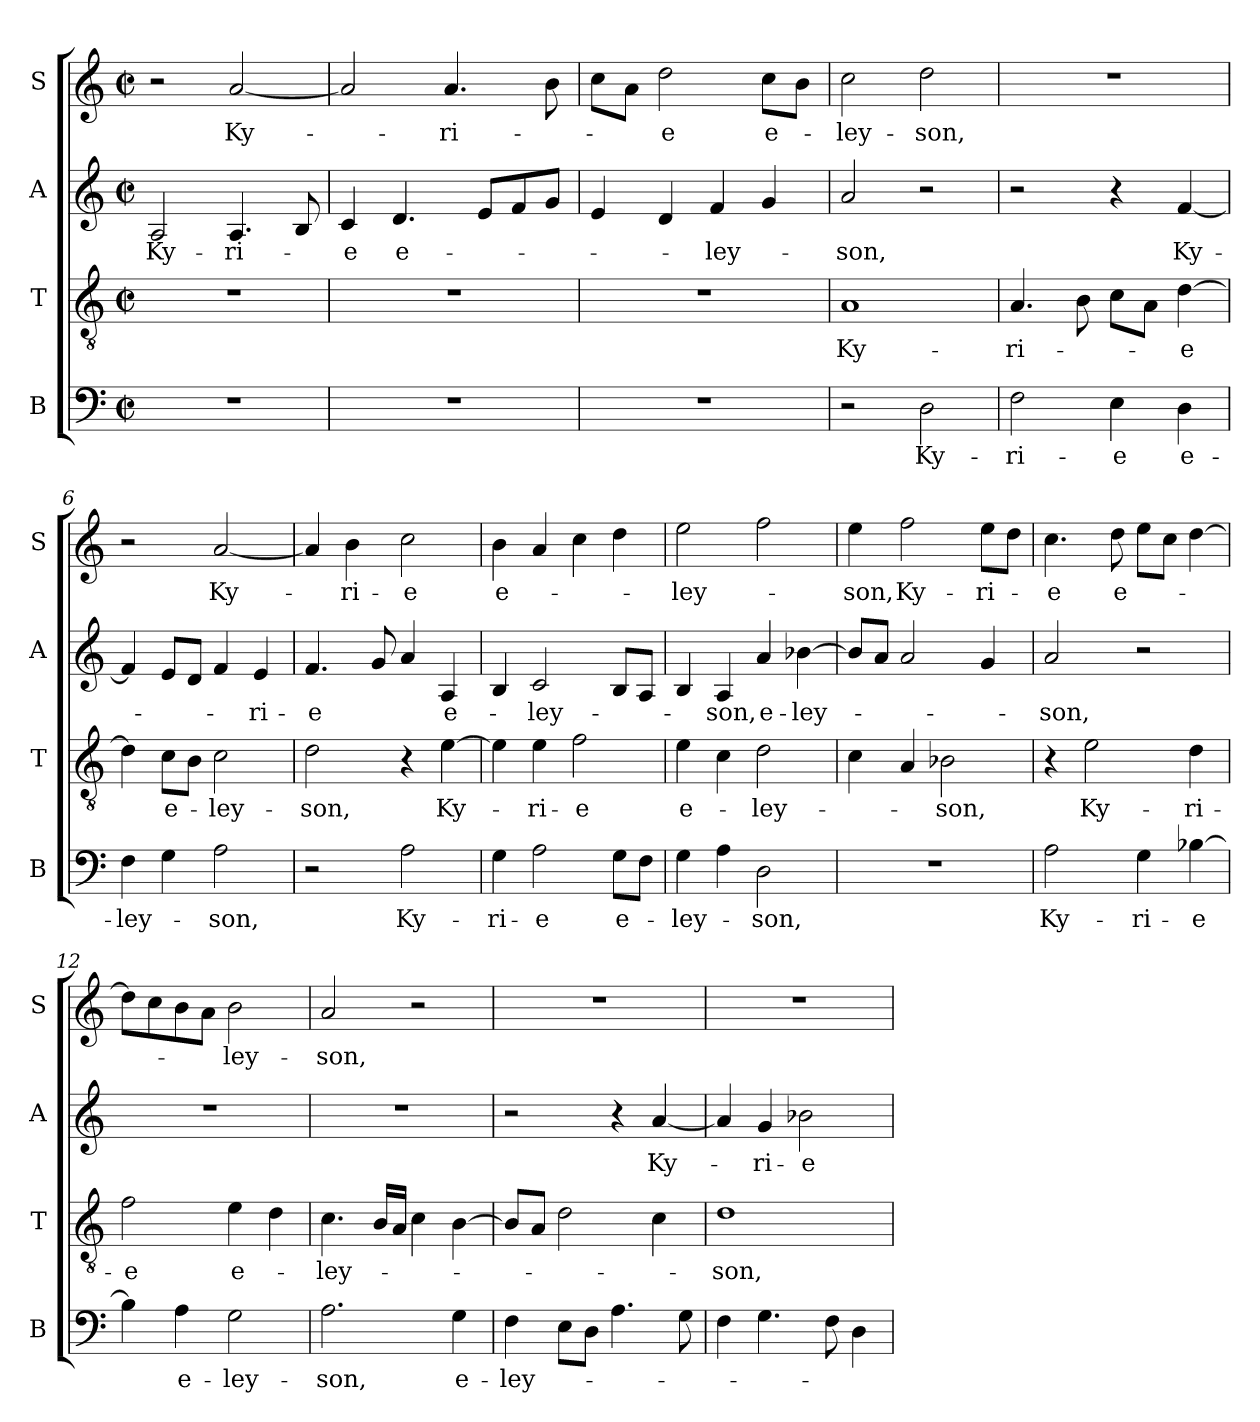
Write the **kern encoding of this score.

**kern	**text	**kern	**text	**kern	**text	**kern	**text
*part4	*part4	*part3	*part3	*part2	*part2	*part1	*part1
*staff4	*staff4	*staff3	*staff3	*staff2	*staff2	*staff1	*staff1
*I"B	*	*I"T	*	*I"A	*	*I"S	*
*I'B	*	*I'T	*	*I'A	*	*I'S	*
*clefF4	*	*clefGv2	*	*clefG2	*	*clefG2	*
*k[]	*	*k[]	*	*k[]	*	*k[]	*
*M2/2	*	*M2/2	*	*M2/2	*	*M2/2	*
*met(c|)	*	*met(c|)	*	*met(c|)	*	*met(c|)	*
*MM92	*	*MM92	*	*MM92	*	*MM92	*
=1	=1	=1	=1	=1	=1	=1	=1
!	!	!	!	!	!LO:LY:b	!	!
1r	.	1r	.	2A/	Ky-	2r	.
!	!	!	!	!	!LO:LY:b	!	!LO:LY:b
.	.	.	.	4.A/	-ri-	[2a/	Ky-
.	.	.	.	8B/	.	.	.
=2	=2	=2	=2	=2	=2	=2	=2
!	!	!	!	!	!LO:LY:b	!	!
1r	.	1r	.	4c/	-e	2a/]	.
!	!	!	!	!	!LO:LY:b	!	!
.	.	.	.	4.d/	e-	.	.
!	!	!	!	!	!	!	!LO:LY:b
.	.	.	.	.	.	4.a/	-ri-
.	.	.	.	8e/L	.	.	.
.	.	.	.	8f/	.	.	.
.	.	.	.	8g/J	.	8b\	.
=3	=3	=3	=3	=3	=3	=3	=3
1r	.	1r	.	4e/	.	8cc\L	.
.	.	.	.	.	.	8a\J	.
!	!	!	!	!	!	!	!LO:LY:b
.	.	.	.	4d/	.	2dd\	-e
!	!	!	!	!	!LO:LY:b	!	!
.	.	.	.	4f/	-ley-	.	.
!	!	!	!	!	!	!	!LO:LY:b
.	.	.	.	4g/	.	8cc\L	e-
.	.	.	.	.	.	8b\J	.
=4	=4	=4	=4	=4	=4	=4	=4
!	!	!	!LO:LY:b	!	!LO:LY:b	!	!LO:LY:b
2r	.	1A	Ky-	2a/	-son,	2cc\	-ley-
!	!LO:LY:b	!	!	!	!	!	!LO:LY:b
2D\	Ky-	.	.	2r	.	2dd\	-son,
=5	=5	=5	=5	=5	=5	=5	=5
!	!LO:LY:b	!	!LO:LY:b	!	!	!	!
2F\	-ri-	4.A/	-ri-	2r	.	1r	.
.	.	8B\	.	.	.	.	.
!	!LO:LY:b	!	!	!	!	!	!
4E\	-e	8c\L	.	4r	.	.	.
.	.	8A\J	.	.	.	.	.
!	!LO:LY:b	!	!LO:LY:b	!	!LO:LY:b	!	!
4D\	e-	[4d\	-e	[4f/	Ky-	.	.
=6	=6	=6	=6	=6	=6	=6	=6
!	!LO:LY:b	!	!	!	!	!	!
4F\	-ley-	4d\]	.	4f/]	.	2r	.
!	!	!	!LO:LY:b	!	!	!	!
4G\	.	8c\L	e-	8e/L	.	.	.
.	.	8B\J	.	8d/J	.	.	.
!	!LO:LY:b	!	!LO:LY:b	!	!	!	!LO:LY:b
2A\	-son,	2c\	-ley-	4f/	.	[2a/	Ky-
!	!	!	!	!	!LO:LY:b	!	!
.	.	.	.	4e/	-ri-	.	.
=7	=7	=7	=7	=7	=7	=7	=7
!	!	!	!LO:LY:b	!	!LO:LY:b	!	!
2r	.	2d\	-son,	4.f/	-e	4a/]	.
!	!	!	!	!	!	!	!LO:LY:b
.	.	.	.	.	.	4b\	-ri-
.	.	.	.	8g/	.	.	.
!	!LO:LY:b	!	!	!	!	!	!LO:LY:b
2A\	Ky-	4r	.	4a/	.	2cc\	-e
!	!	!	!LO:LY:b	!	!LO:LY:b	!	!
.	.	[4e\	Ky-	4A/	e-	.	.
=8	=8	=8	=8	=8	=8	=8	=8
!	!LO:LY:b	!	!	!	!	!	!LO:LY:b
4G\	-ri-	4e\]	.	4B/	.	4b\	e-
!	!LO:LY:b	!	!LO:LY:b	!	!LO:LY:b	!	!
2A\	-e	4e\	-ri-	2c/	-ley-	4a/	.
!	!	!	!LO:LY:b	!	!	!	!
.	.	2f\	-e	.	.	4cc\	.
!	!LO:LY:b	!	!	!	!	!	!
8G\L	e-	.	.	8B/L	.	4dd\	.
8F\J	.	.	.	8A/J	.	.	.
=9	=9	=9	=9	=9	=9	=9	=9
!	!LO:LY:b	!	!LO:LY:b	!	!	!	!LO:LY:b
4G\	-ley-	4e\	e-	4B/	.	2ee\	ley-
!	!	!	!	!	!LO:LY:b	!	!
4A\	.	4c\	.	4A/	-son,	.	.
!	!LO:LY:b	!	!LO:LY:b	!	!LO:LY:b	!	!
2D\	-son,	2d\	-ley-	4a/	e-	2ff\	.
!	!	!	!	!	!LO:LY:b	!	!
.	.	.	.	[4b-i\	-ley-	.	.
=10	=10	=10	=10	=10	=10	=10	=10
!	!	!	!	!	!	!	!LO:LY:b
1r	.	4c\	.	8b-/L]	.	4ee\	-son,
.	.	.	.	8a/J	.	.	.
!	!	!	!	!	!	!	!LO:LY:b
.	.	4A/	.	2a/	.	2ff\	Ky-
!	!	!	!LO:LY:b	!	!	!	!
.	.	2B-i\	-son,	.	.	.	.
!	!	!	!	!	!	!	!LO:LY:b
.	.	.	.	4g/	.	8ee\L	-ri-
.	.	.	.	.	.	8dd\J	.
=11	=11	=11	=11	=11	=11	=11	=11
!	!LO:LY:b	!	!	!	!LO:LY:b	!	!LO:LY:b
2A\	Ky-	4r	.	2a/	-son,	4.cc\	-e
!	!	!	!LO:LY:b	!	!	!	!
.	.	2e\	Ky-	.	.	.	.
!	!	!	!	!	!	!	!LO:LY:b
.	.	.	.	.	.	8dd\	e-
!	!LO:LY:b	!	!	!	!	!	!
4G\	-ri-	.	.	2r	.	8ee\L	.
.	.	.	.	.	.	8cc\J	.
!	!LO:LY:b	!	!LO:LY:b	!	!	!	!
[4B-X\	-e	4d\	-ri-	.	.	[4dd\	.
=12	=12	=12	=12	=12	=12	=12	=12
!	!	!	!LO:LY:b	!	!	!	!
4B-\]	.	2f\	-e	1r	.	8dd\L]	.
.	.	.	.	.	.	8cc\	.
!	!LO:LY:b	!	!	!	!	!	!
4A\	e-	.	.	.	.	8b\	.
.	.	.	.	.	.	8a\J	.
!	!LO:LY:b	!	!LO:LY:b	!	!	!	!LO:LY:b
2G\	-ley-	4e\	e-	.	.	2b\	-ley-
.	.	4d\	.	.	.	.	.
=13	=13	=13	=13	=13	=13	=13	=13
!	!LO:LY:b	!	!LO:LY:b	!	!	!	!LO:LY:b
2.A\	-son,	4.c\	-ley-	1r	.	2a/	-son,
.	.	16B/LL	.	.	.	.	.
.	.	16A/JJ	.	.	.	.	.
.	.	4c\	.	.	.	2r	.
!	!LO:LY:b	!	!	!	!	!	!
4G\	e-	[4B\	.	.	.	.	.
=14	=14	=14	=14	=14	=14	=14	=14
!	!LO:LY:b	!	!	!	!	!	!
4F\	-ley-	8B/L]	.	2r	.	1r	.
.	.	8A/J	.	.	.	.	.
8E\L	.	2d\	.	.	.	.	.
8D\J	.	.	.	.	.	.	.
4.A\	.	.	.	4r	.	.	.
!	!	!	!	!	!LO:LY:b	!	!
.	.	4c\	.	[4a/	Ky-	.	.
8G\	.	.	.	.	.	.	.
=15	=15	=15	=15	=15	=15	=15	=15
!	!	!	!LO:LY:b	!	!	!	!
4F\	.	1d	-son,	4a/]	.	1r	.
!	!	!	!	!	!LO:LY:b	!	!
4.G\	.	.	.	4g/	-ri-	.	.
!	!	!	!	!	!LO:LY:b	!	!
.	.	.	.	2b-X\	-e	.	.
8F\	.	.	.	.	.	.	.
4D\	.	.	.	.	.	.	.
=	=	=	=	=	=	=	=
*-	*-	*-	*-	*-	*-	*-	*-
